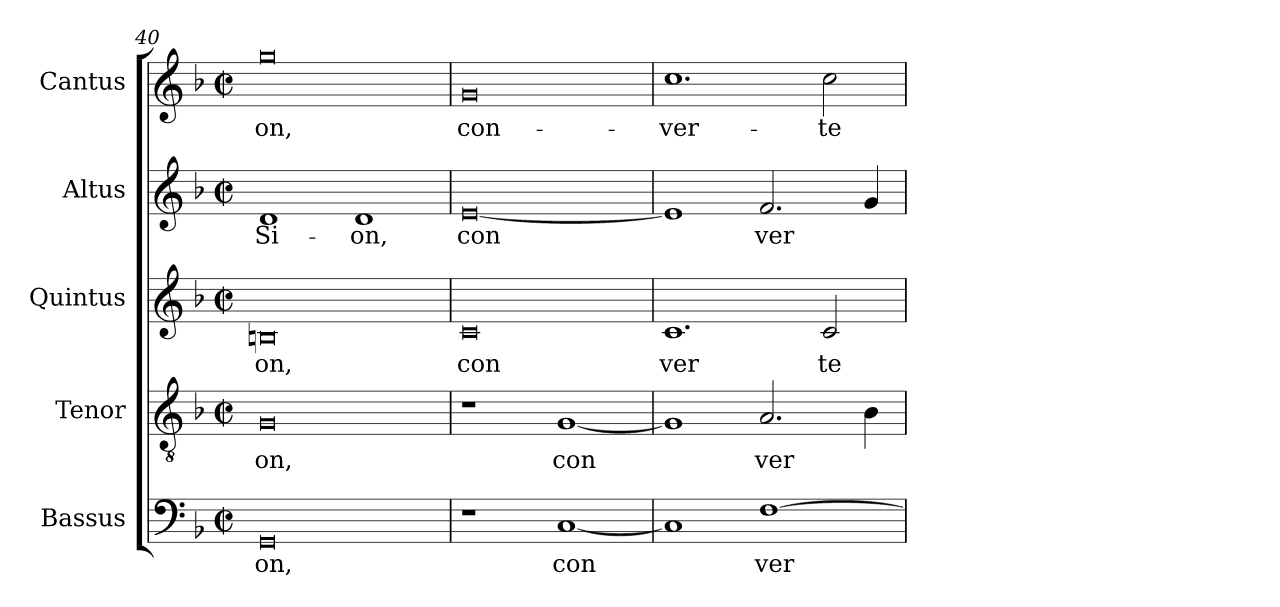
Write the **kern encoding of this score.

**kern	**text	**kern	**text	**kern	**text	**kern	**text	**kern	**text
*part5	*part5	*part4	*part4	*part3	*part3	*part2	*part2	*part1	*part1
*staff5	*staff5	*staff4	*staff4	*staff3	*staff3	*staff2	*staff2	*staff1	*staff1
*I"Bassus	*	*I"Tenor	*	*I"Quintus	*	*I"Altus	*	*I"Cantus	*
*clefF4	*	*clefGv2	*	*clefG2	*	*clefG2	*	*clefG2	*
*k[b-]	*	*k[b-]	*	*k[b-]	*	*k[b-]	*	*k[b-]	*
*F:	*	*F:	*	*F:	*	*F:	*	*F:	*
*M2/2	*	*M2/2	*	*M2/2	*	*M2/2	*	*M2/2	*
*met(c|)	*	*met(c|)	*	*met(c|)	*	*met(c|)	*	*met(c|)	*
=40	=40	=40	=40	=40	=40	=40	=40	=40	=40
!	!LO:LY:b:cj	!	!LO:LY:b:cj	!	!LO:LY:b:cj	!	!LO:LY:b:cj	!	!LO:LY:b:cj
0GG	-on,	0G	-on,	0Bn	on,	1d	Si-	0gg	-on,
!	!	!	!	!	!	!	!LO:LY:b:cj	!	!
.	.	.	.	.	.	1d	-on,	.	.
=41	=41	=41	=41	=41	=41	=41	=41	=41	=41
!	!	!	!	!	!LO:LY:b:cj	!	!LO:LY:b:cj	!	!LO:LY:b:cj
1r	.	1r	.	0c	con	[<0e	con-	0g	con-
!	!LO:LY:b:cj	!	!LO:LY:b:cj	!	!	!	!	!	!
[<1C	con-	[<1G	con-	.	.	.	.	.	.
=42	=42	=42	=42	=42	=42	=42	=42	=42	=42
!	!LO:LY:b:cj	!	!LO:LY:b:cj	!	!LO:LY:b:cj	!	!LO:LY:b:cj	!	!LO:LY:b:cj
1C]	--	1G]	--	1.c	ver	1e]	--	1.cc	-ver-
!	!LO:LY:b:cj	!	!LO:LY:b:cj	!	!	!	!LO:LY:b:cj	!	!
[>1F	-ver-	2.A/	-ver-	.	.	2.f/	-ver-	.	.
!	!	!	!	!	!LO:LY:b:cj	!	!	!	!LO:LY:b:cj
.	.	.	.	2c/	te	.	.	2cc\	-te-
!	!	!	!LO:LY:b:cj	!	!	!	!LO:LY:b:cj	!	!
.	.	4B-\	--	.	.	4g/	--	.	.
=	=	=	=	=	=	=	=	=	=
*-	*-	*-	*-	*-	*-	*-	*-	*-	*-
